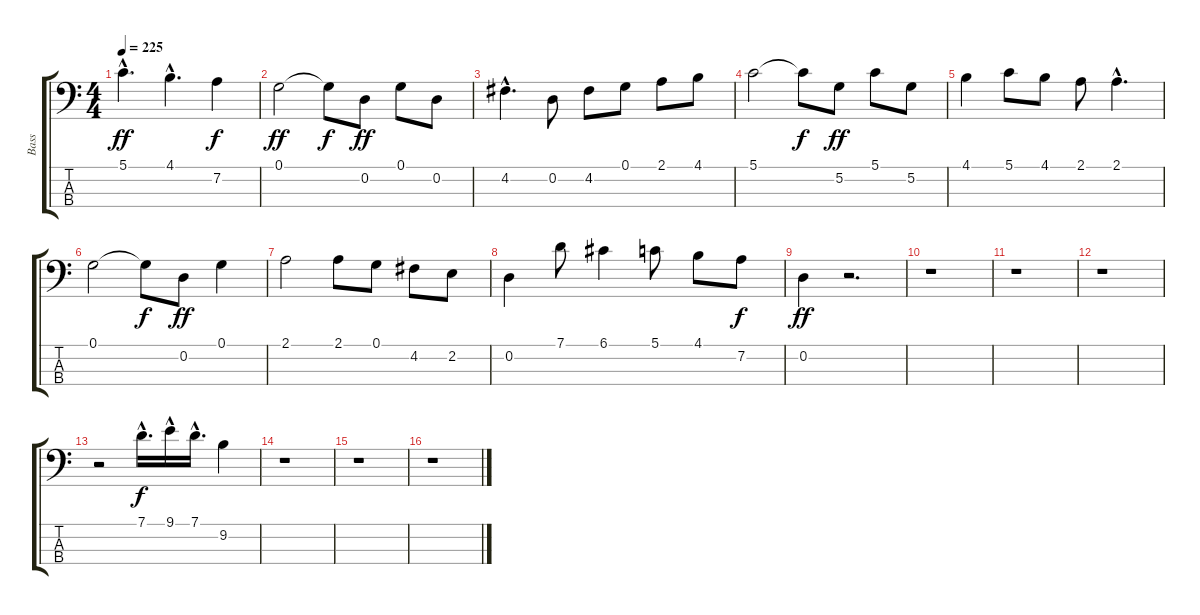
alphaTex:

\track ("Bass" "Bass") {instrument electricbasspick}
\staff {score tabs}
\tuning (G2 D2 A1 E1) {hide}
\ts (4 4)
\tempo 225
\clef f4
\ks c
5.1{hac}.4{d dy ff} 4.1{hac}.4{d} 7.2.4{dy f} |
0.1.2{dy ff} 0.1{t}.8{dy f} 0.2.8{dy ff} 0.1.8 0.2.8 |
4.2{hac}.4{d} 0.2.8 4.2.8 0.1.8 2.1.8 4.1.8 |
5.1.2 5.1{t}.8{dy f} 5.2.8{dy ff} 5.1.8 5.2.8 |
4.1.4 5.1.8 4.1.8 2.1.8 2.1{hac}.4{d} |
0.1.2 0.1{t}.8{dy f} 0.2.8{dy ff} 0.1.4 |
2.1.2 2.1.8 0.1.8 4.2.8 2.2.8 |
0.2.4 7.1.8 6.1.4 5.1.8 4.1.8 7.2.8{dy f} |
0.2.4{dy ff} r.2{d} |
r.1 |
r.1 |
r.1 |
r.2 7.1{hac}.16{d dy f} 9.1{hac}.16 7.1{hac}.16{d} 9.2.4 |
r.1 |
r.1 |
r.1
